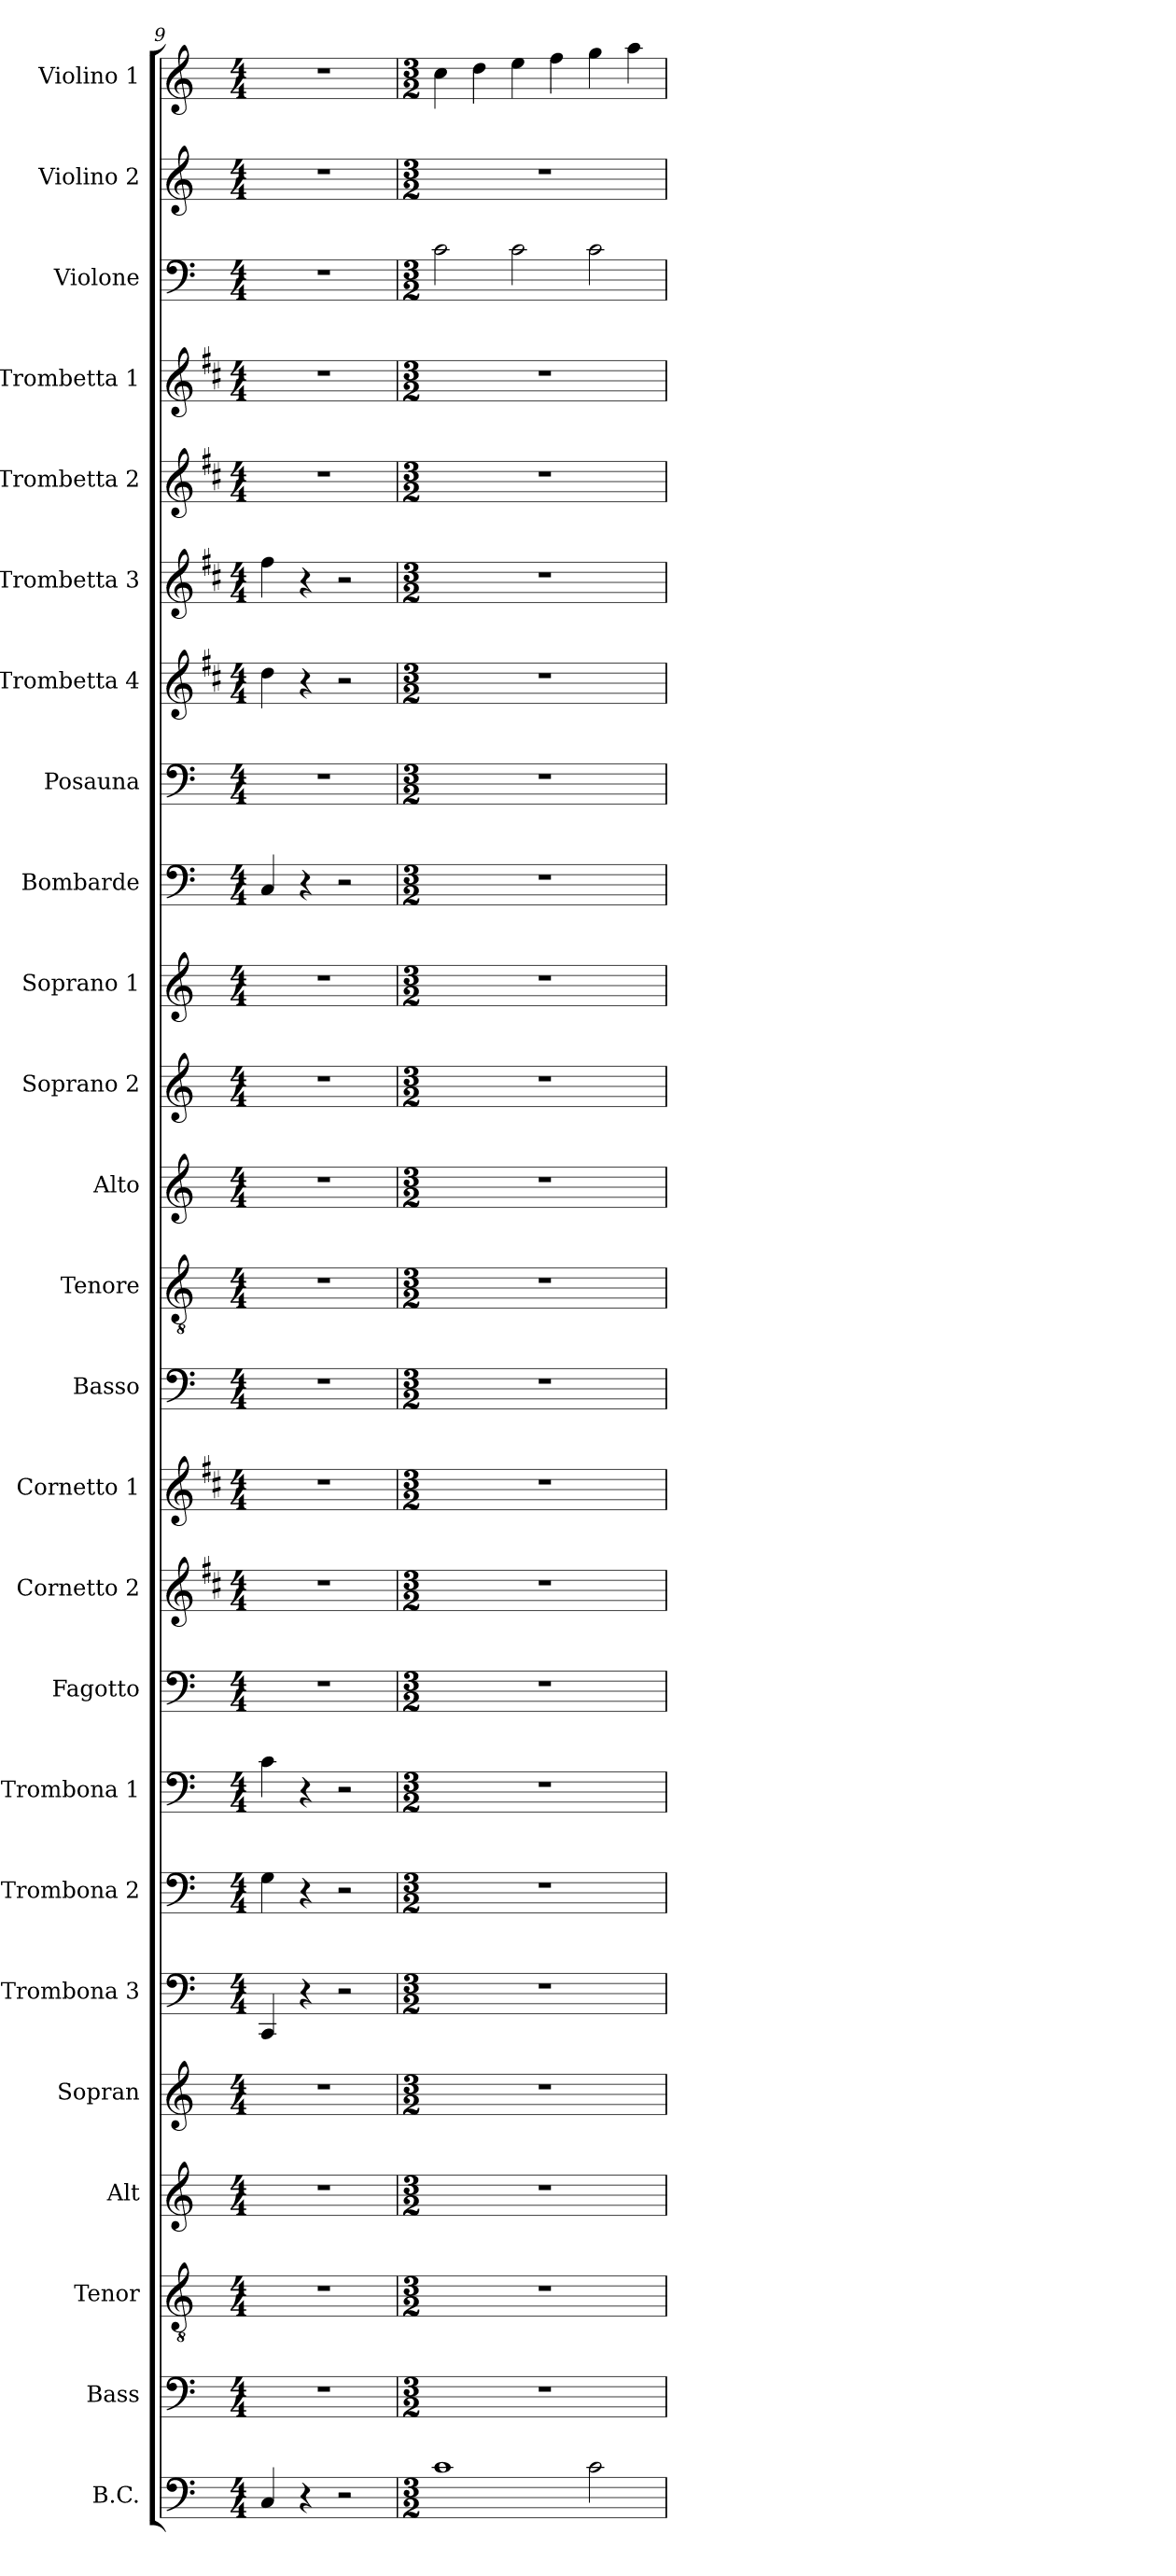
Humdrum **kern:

**kern	**kern	**kern	**kern	**kern	**kern	**kern	**kern	**kern	**kern	**kern	**kern	**kern	**kern	**kern	**kern	**kern	**kern	**kern	**kern	**kern	**kern	**kern	**kern	**kern
*part25	*part24	*part23	*part22	*part21	*part20	*part19	*part18	*part17	*part16	*part15	*part14	*part13	*part12	*part11	*part10	*part9	*part8	*part7	*part6	*part5	*part4	*part3	*part2	*part1
*staff25	*staff24	*staff23	*staff22	*staff21	*staff20	*staff19	*staff18	*staff17	*staff16	*staff15	*staff14	*staff13	*staff12	*staff11	*staff10	*staff9	*staff8	*staff7	*staff6	*staff5	*staff4	*staff3	*staff2	*staff1
*I"B.C.	*I"Bass	*I"Tenor	*I"Alt	*I"Sopran	*I"Trombona 3	*I"Trombona 2	*I"Trombona 1	*I"Fagotto	*I"Cornetto 2	*I"Cornetto 1	*I"Basso	*I"Tenore	*I"Alto	*I"Soprano 2	*I"Soprano 1	*I"Bombarde	*I"Posauna	*I"Trombetta 4	*I"Trombetta 3	*I"Trombetta 2	*I"Trombetta 1	*I"Violone	*I"Violino 2	*I"Violino 1
*I'B.C.	*I'B.	*I'T.	*I'A.	*I'S.	*I'Tbn. 2	*I'Tbn. 2	*I'Tbn. 1	*I'Fag.	*I'Cor. 2	*I'Cor. 1	*I'B.	*I'T.	*I'A.	*I'S.	*I'S.	*	*	*	*	*	*	*	*I'Vl. 2	*I'Vl. 1
*clefF4	*clefF4	*clefGv2	*clefG2	*clefG2	*clefF4	*clefF4	*clefF4	*clefF4	*clefG2	*clefG2	*clefF4	*clefGv2	*clefG2	*clefG2	*clefG2	*clefF4	*clefF4	*clefG2	*clefG2	*clefG2	*clefG2	*clefF4	*clefG2	*clefG2
*	*	*ITrd7c12	*	*	*	*	*	*	*ITrd1c2	*ITrd1c2	*	*ITrd7c12	*	*	*	*	*	*ITrd1c2	*ITrd1c2	*ITrd1c2	*ITrd1c2	*	*	*
*k[]	*k[]	*k[]	*k[]	*k[]	*k[]	*k[]	*k[]	*k[]	*k[]	*k[]	*k[]	*k[]	*k[]	*k[]	*k[]	*k[]	*k[]	*k[]	*k[]	*k[]	*k[]	*k[]	*k[]	*k[]
*C:	*C:	*C:	*C:	*C:	*C:	*C:	*C:	*C:	*C:	*C:	*C:	*C:	*C:	*C:	*C:	*C:	*C:	*C:	*C:	*C:	*C:	*C:	*C:	*C:
*M4/4	*M4/4	*M4/4	*M4/4	*M4/4	*M4/4	*M4/4	*M4/4	*M4/4	*M4/4	*M4/4	*M4/4	*M4/4	*M4/4	*M4/4	*M4/4	*M4/4	*M4/4	*M4/4	*M4/4	*M4/4	*M4/4	*M4/4	*M4/4	*M4/4
=9	=9	=9	=9	=9	=9	=9	=9	=9	=9	=9	=9	=9	=9	=9	=9	=9	=9	=9	=9	=9	=9	=9	=9	=9
4Ci/	1r	1r	1r	1r	4CCi/	4Gi\	4ci\	1r	1r	1r	1r	1r	1r	1r	1r	4Ci/	1r	4cci\	4eei\	1r	1r	1r	1r	1r
4r	.	.	.	.	4r	4r	4r	.	.	.	.	.	.	.	.	4r	.	4r	4r	.	.	.	.	.
2r	.	.	.	.	2r	2r	2r	.	.	.	.	.	.	.	.	2r	.	2r	2r	.	.	.	.	.
!!LO:LB:g=z
=10	=10	=10	=10	=10	=10	=10	=10	=10	=10	=10	=10	=10	=10	=10	=10	=10	=10	=10	=10	=10	=10	=10	=10	=10
*M3/2	*M3/2	*M3/2	*M3/2	*M3/2	*M3/2	*M3/2	*M3/2	*M3/2	*M3/2	*M3/2	*M3/2	*M3/2	*M3/2	*M3/2	*M3/2	*M3/2	*M3/2	*M3/2	*M3/2	*M3/2	*M3/2	*M3/2	*M3/2	*M3/2
*MM300	*	*	*	*	*	*	*	*	*	*	*	*	*	*	*	*	*	*	*	*	*	*	*	*MM300
!	!LO:N:vis=1	!LO:N:vis=1	!LO:N:vis=1	!LO:N:vis=1	!LO:N:vis=1	!LO:N:vis=1	!LO:N:vis=1	!LO:N:vis=1	!LO:N:vis=1	!LO:N:vis=1	!LO:N:vis=1	!LO:N:vis=1	!LO:N:vis=1	!LO:N:vis=1	!LO:N:vis=1	!LO:N:vis=1	!LO:N:vis=1	!LO:N:vis=1	!LO:N:vis=1	!LO:N:vis=1	!LO:N:vis=1	!	!LO:N:vis=1	!
1ci	1.r	1.r	1.r	1.r	1.r	1.r	1.r	1.r	1.r	1.r	1.r	1.r	1.r	1.r	1.r	1.r	1.r	1.r	1.r	1.r	1.r	2ci\	1.r	4cci\
.	.	.	.	.	.	.	.	.	.	.	.	.	.	.	.	.	.	.	.	.	.	.	.	4ddi\
.	.	.	.	.	.	.	.	.	.	.	.	.	.	.	.	.	.	.	.	.	.	2ci\	.	4eei\
.	.	.	.	.	.	.	.	.	.	.	.	.	.	.	.	.	.	.	.	.	.	.	.	4ffi\
2ci\	.	.	.	.	.	.	.	.	.	.	.	.	.	.	.	.	.	.	.	.	.	2ci\	.	4ggi\
.	.	.	.	.	.	.	.	.	.	.	.	.	.	.	.	.	.	.	.	.	.	.	.	4aai\
=	=	=	=	=	=	=	=	=	=	=	=	=	=	=	=	=	=	=	=	=	=	=	=	=
*-	*-	*-	*-	*-	*-	*-	*-	*-	*-	*-	*-	*-	*-	*-	*-	*-	*-	*-	*-	*-	*-	*-	*-	*-
